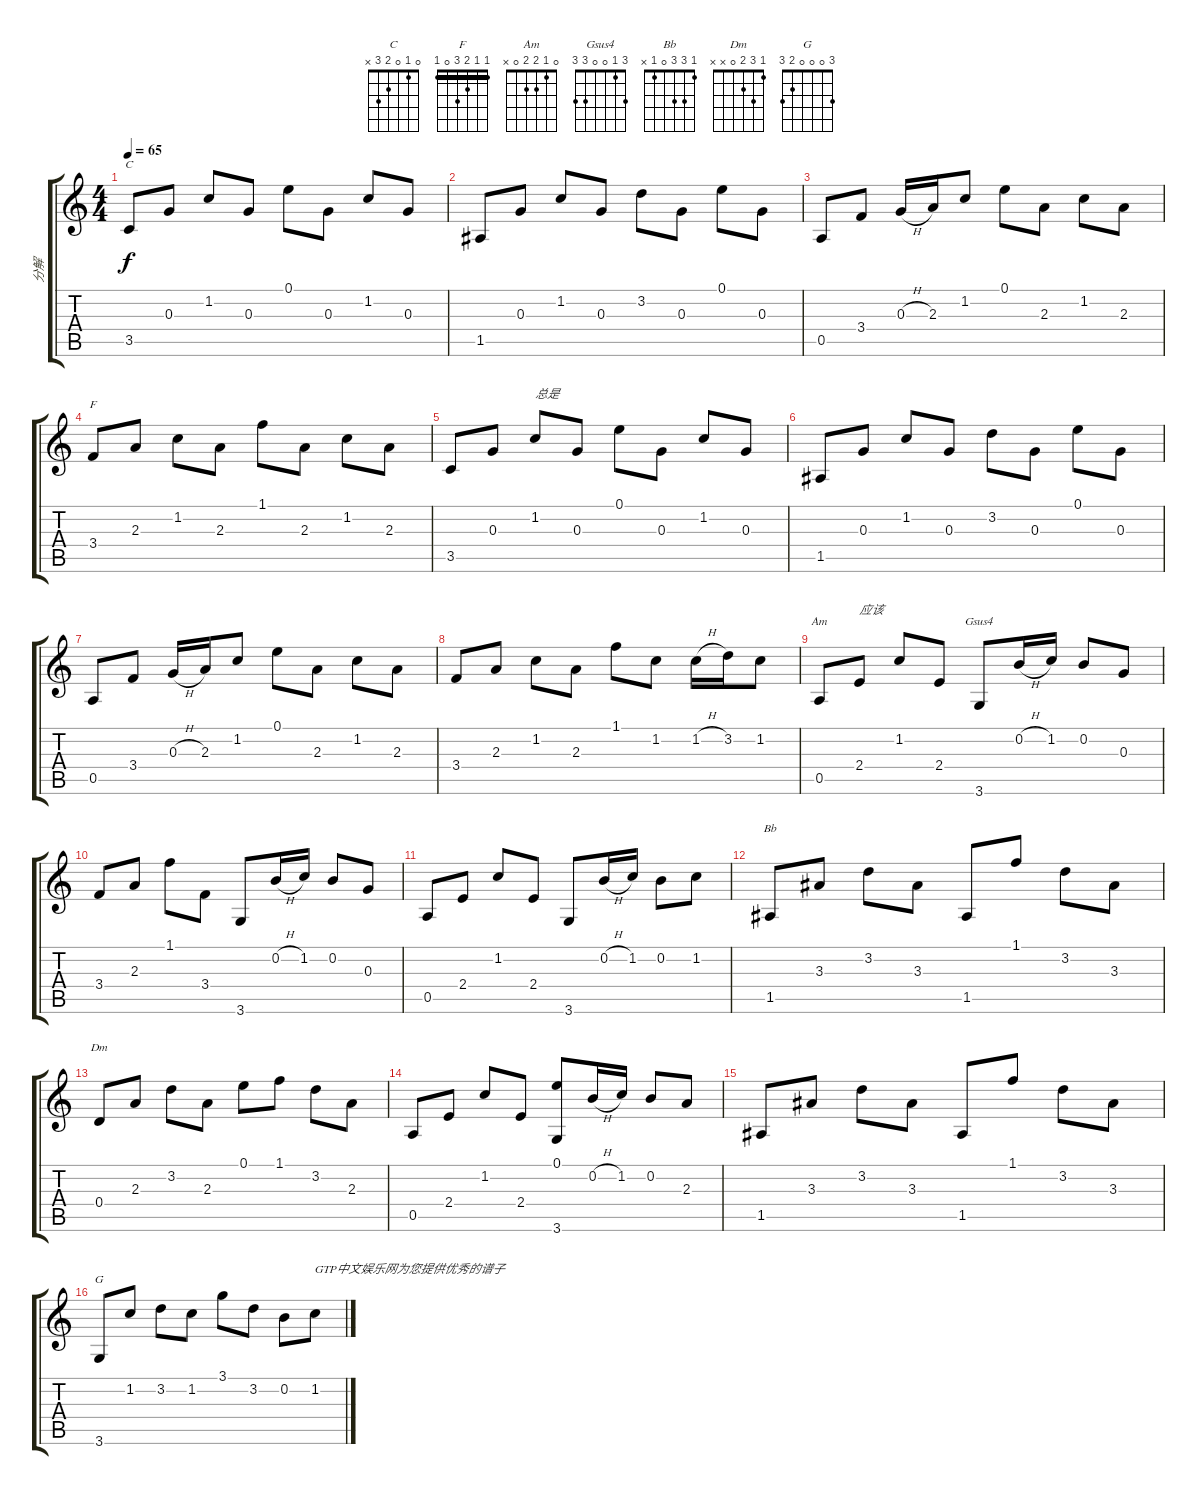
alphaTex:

\track ("分解" "分解") {instrument acousticguitarnylon}
\staff {score tabs}
\tuning (E4 B3 G3 D3 A2 E2) {hide}
\chord ("C" 0 1 0 2 3 x)
\chord ("F" 1 1 2 3 0 1) {barre 1}
\chord ("Am" 0 1 2 2 0 x)
\chord ("Gsus4" 3 1 0 0 3 3)
\chord ("Bb" 1 3 3 0 1 x)
\chord ("Dm" 1 3 2 0 x x)
\chord ("G" 3 0 0 0 2 3)
\ts (4 4)
\tempo 65
\clef g2
\ks c
3.5.8{ch "C" dy f} 0.3.8 1.2.8 0.3.8 0.1.8 0.3.8 1.2.8 0.3.8 |
1.5.8 0.3.8 1.2.8 0.3.8 3.2.8 0.3.8 0.1.8 0.3.8 |
0.5.8 3.4.8 0.3{h}.16 2.3.16 1.2.8 0.1.8 2.3.8 1.2.8 2.3.8 |
3.4.8{ch "F"} 2.3.8 1.2.8 2.3.8 1.1.8 2.3.8 1.2.8 2.3.8 |
3.5.8 0.3.8 1.2.8{txt "总是"} 0.3.8 0.1.8 0.3.8 1.2.8 0.3.8 |
1.5.8 0.3.8 1.2.8 0.3.8 3.2.8 0.3.8 0.1.8 0.3.8 |
0.5.8 3.4.8 0.3{h}.16 2.3.16 1.2.8 0.1.8 2.3.8 1.2.8 2.3.8 |
3.4.8 2.3.8 1.2.8 2.3.8 1.1.8 1.2.8 1.2{h}.16 3.2.16 1.2.8 |
0.5.8{ch "Am"} 2.4.8{txt "应该"} 1.2.8 2.4.8 3.6.8{ch "Gsus4"} 0.2{h}.16 1.2.16 0.2.8 0.3.8 |
3.4.8 2.3.8 1.1.8 3.4.8 3.6.8 0.2{h}.16 1.2.16 0.2.8 0.3.8 |
0.5.8 2.4.8 1.2.8 2.4.8 3.6.8 0.2{h}.16 1.2.16 0.2.8 1.2.8 |
1.5.8{ch "Bb"} 3.3.8 3.2.8 3.3.8 1.5.8 1.1.8 3.2.8 3.3.8 |
0.4.8{ch "Dm"} 2.3.8 3.2.8 2.3.8 0.1.8 1.1.8 3.2.8 2.3.8 |
0.5.8 2.4.8 1.2.8 2.4.8 (0.1 3.6).8 0.2{h}.16 1.2.16 0.2.8 2.3.8 |
1.5.8 3.3.8 3.2.8 3.3.8 1.5.8 1.1.8 3.2.8 3.3.8 |
3.6.8{ch "G"} 1.2.8 3.2.8 1.2.8 3.1.8 3.2.8 0.2.8 1.2.8{txt "GTP中文娱乐网为您提供优秀的谱子"}
